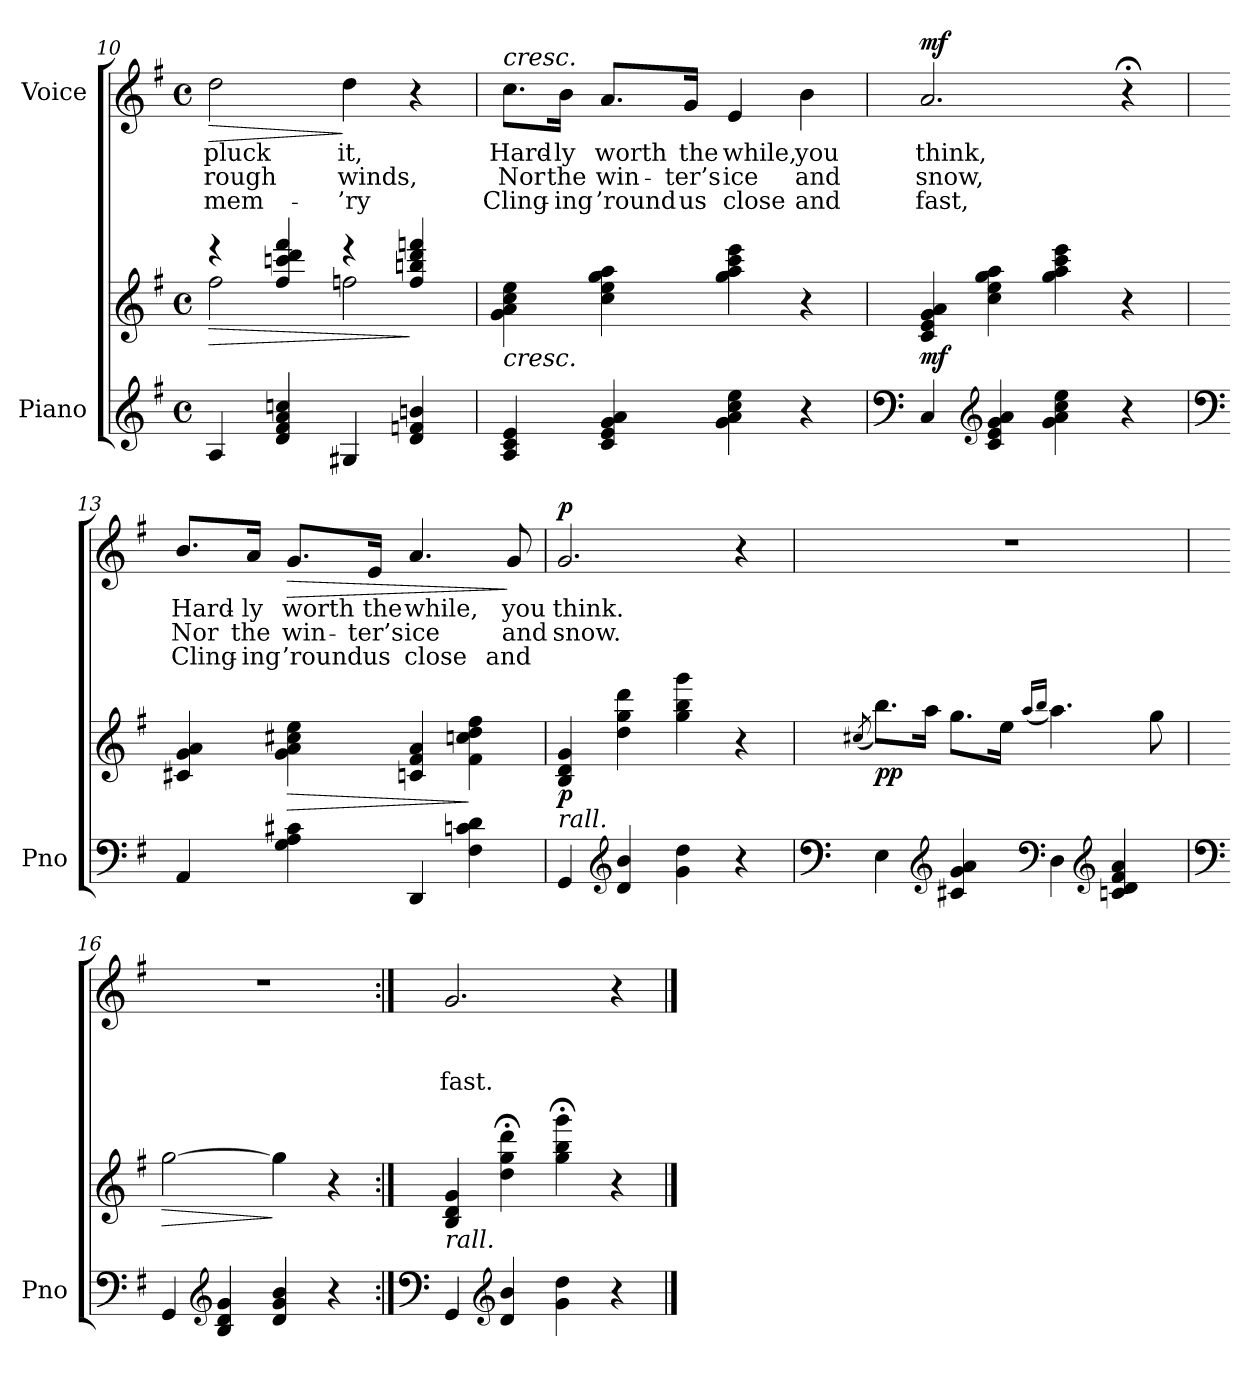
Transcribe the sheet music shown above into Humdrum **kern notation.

**kern	**kern	**dynam	**kern	**text	**text	**text	**dynam
*part2	*part2	*part2	*part1	*part1	*part1	*part1	*part1
*staff3	*staff2	*staff2/3	*staff1	*staff1	*staff1	*staff1	*staff1
*I"Piano	*	*	*I"Voice	*	*	*	*
*I'Pno	*	*	*	*	*	*	*
!!LO:PB:g=z
*clefG2	*clefG2	*	*clefG2	*	*	*	*
*k[f#]	*k[f#]	*	*k[f#]	*	*	*	*
*M4/4	*M4/4	*	*M4/4	*	*	*	*
*met(c)	*met(c)	*	*met(c)	*	*	*	*
=10	=10	=10	=10	=10	=10	=10	=10
!	!	!LO:HP:b	!	!LO:LY:b	!LO:LY:b	!LO:LY:b	!LO:HP:b
*	*^	*	*	*	*	*	*
4A/	4r	2ff#\	>	2dd\	pluck	rough	mem-	>
4d/ 4f#/ 4a/ 4ccn/	4ff#/ 4cccn/ 4ddd/ 4fff#/	.	.	.	.	.	.	.
!	!	!	!	!	!LO:LY:b	!LO:LY:b	!LO:LY:b	!
4G#X/	4r	2ffn\	.	4dd\	it,	winds,	-’ry	]
4d/ 4fn/ 4bn/	4ff/ 4bbn/ 4ddd/ 4fffn/	.	]	4r	.	.	.	.
*	*v	*v	*	*	*	*	*	*
=11	=11	=11	=11	=11	=11	=11	=11
!	!	!	!LO:TX:a:i:t=cresc.	!	!	!	!
!	!LO:TX:b:i:t=cresc.	!	!	!	!	!	!
!	!	!	!	!LO:LY:b	!LO:LY:b	!LO:LY:b	!
4A/ 4c/ 4e/	4g\ 4a\ 4cc\ 4ee\	.	8.cc\L	Hard-	Nor	Cling-	.
!	!	!	!	!LO:LY:b	!LO:LY:b	!LO:LY:b	!
.	.	.	16b\Jk	-ly	the	-ing	.
!	!	!	!	!LO:LY:b	!LO:LY:b	!LO:LY:b	!
4c/ 4e/ 4g/ 4a/	4cc\ 4ee\ 4gg\ 4aa\	.	8.a/L	worth	win-	’round	.
!	!	!	!	!LO:LY:b	!LO:LY:b	!LO:LY:b	!
.	.	.	16g/Jk	the	-ter’s	us	.
!	!	!	!	!LO:LY:b	!LO:LY:b	!LO:LY:b	!
4g\ 4a\ 4cc\ 4ee\	4gg\ 4aa\ 4ccc\ 4eee\	.	4e/	while,	ice	close	.
!	!	!	!	!LO:LY:b	!LO:LY:b	!LO:LY:b	!
4r	4r	.	4b\	you	and	and	.
!!LO:LB:g=z
=12	=12	=12	=12	=12	=12	=12	=12
*clefF4	*	*	*	*	*	*	*
!	!	!LO:DY:b	!	!LO:LY:b	!LO:LY:b	!LO:LY:b	!LO:DY:a
4C/	4c/ 4e/ 4g/ 4a/	mf	2.a/	think,	snow,	fast,	mf
*clefG2	*	*	*	*	*	*	*
4c/ 4e/ 4g/ 4a/	4cc\ 4ee\ 4gg\ 4aa\	.	.	.	.	.	.
4g\ 4a\ 4cc\ 4ee\	4gg\ 4aa\ 4ccc\ 4eee\	.	.	.	.	.	.
4r	4r	.	4r;<	.	.	.	.
=13	=13	=13	=13	=13	=13	=13	=13
*clefF4	*	*	*	*	*	*	*
!	!	!	!	!LO:LY:b	!LO:LY:b	!LO:LY:b	!
4AA/	4c#X/ 4g/ 4a/	.	8.b/L	Hard-	Nor	Cling-	.
!	!	!	!	!LO:LY:b	!LO:LY:b	!LO:LY:b	!
.	.	.	16a/Jk	-ly	the	-ing	.
!	!	!LO:HP:b	!	!LO:LY:b	!LO:LY:b	!LO:LY:b	!LO:HP:b
4G\ 4A\ 4c#X\	4g\ 4a\ 4cc#X\ 4ee\	>	8.g/L	worth	win-	’round	>
!	!	!	!	!LO:LY:b	!LO:LY:b	!LO:LY:b	!
.	.	.	16e/Jk	the	-ter’s	us	.
!	!	!	!	!LO:LY:b	!LO:LY:b	!LO:LY:b	!
4DD/	4cn/ 4f#/ 4a/	.	4.a/	while,	ice	close	.
4F#\ 4cn\ 4d\	4f#\ 4ccn\ 4dd\ 4ff#\	]	.	.	.	.	.
!	!	!	!	!LO:LY:b	!LO:LY:b	!LO:LY:b	!
.	.	.	8g/	you	and	and	]
=14	=14	=14	=14	=14	=14	=14	=14
!	!LO:TX:b:i:t=rall.	!	!	!	!	!	!
!	!	!LO:DY:b	!	!LO:LY:b	!LO:LY:b	!	!LO:DY:a
4GG/	4B/ 4d/ 4g/	p	2.g/	think.	snow.	.	p
*clefG2	*	*	*	*	*	*	*
4d/ 4b/	4dd\ 4gg\ 4ddd\	.	.	.	.	.	.
4g\ 4dd\	4gg\ 4bb\ 4ggg\	.	.	.	.	.	.
4r	4r	.	4r	.	.	.	.
!!LO:LB:g=z
=15	=15	=15	=15	=15	=15	=15	=15
*clefF4	*	*	*	*	*	*	*
.	(8qcc#X/	.	.	.	.	.	.
!	!	!LO:DY:b	!	!	!	!	!
4E\	8.bb\L)	pp	1r	.	.	.	.
.	16aa\Jk	.	.	.	.	.	.
*clefG2	*	*	*	*	*	*	*
4c#X/ 4g/ 4a/	8.gg\L	.	.	.	.	.	.
.	16ee\Jk	.	.	.	.	.	.
*clefF4	*	*	*	*	*	*	*
.	(16qaa/LL	.	.	.	.	.	.
.	16qbb/JJ	.	.	.	.	.	.
4D\	4.aa\)	.	.	.	.	.	.
*clefG2	*	*	*	*	*	*	*
4cn/ 4d/ 4f#/ 4a/	.	.	.	.	.	.	.
.	8gg\	.	.	.	.	.	.
=16	=16	=16	=16	=16	=16	=16	=16
*clefF4	*	*	*	*	*	*	*
!	!	!LO:HP:b	!	!	!	!	!
4GG/	[2gg\	>	1r	.	.	.	.
*clefG2	*	*	*	*	*	*	*
4B/ 4d/ 4g/	.	.	.	.	.	.	.
4d/ 4g/ 4b/	4gg\]	]	.	.	.	.	.
4r	4r	.	.	.	.	.	.
=17:|!	=17:|!	=17:|!	=17:|!	=17:|!	=17:|!	=17:|!	=17:|!
*clefF4	*	*	*	*	*	*	*
!	!LO:TX:b:i:t=rall.	!	!	!	!	!	!
!	!	!	!	!	!	!LO:LY:b	!
4GG/	4B/ 4d/ 4g/	.	2.g/	.	.	fast.	.
*clefG2	*	*	*	*	*	*	*
4d/ 4b/	4dd\;< 4gg\;< 4ddd\;<	.	.	.	.	.	.
4g\ 4dd\	4gg\;< 4bb\;< 4ggg\;<	.	.	.	.	.	.
4r	4r	.	4r	.	.	.	.
==	==	==	==	==	==	==	==
*-	*-	*-	*-	*-	*-	*-	*-
